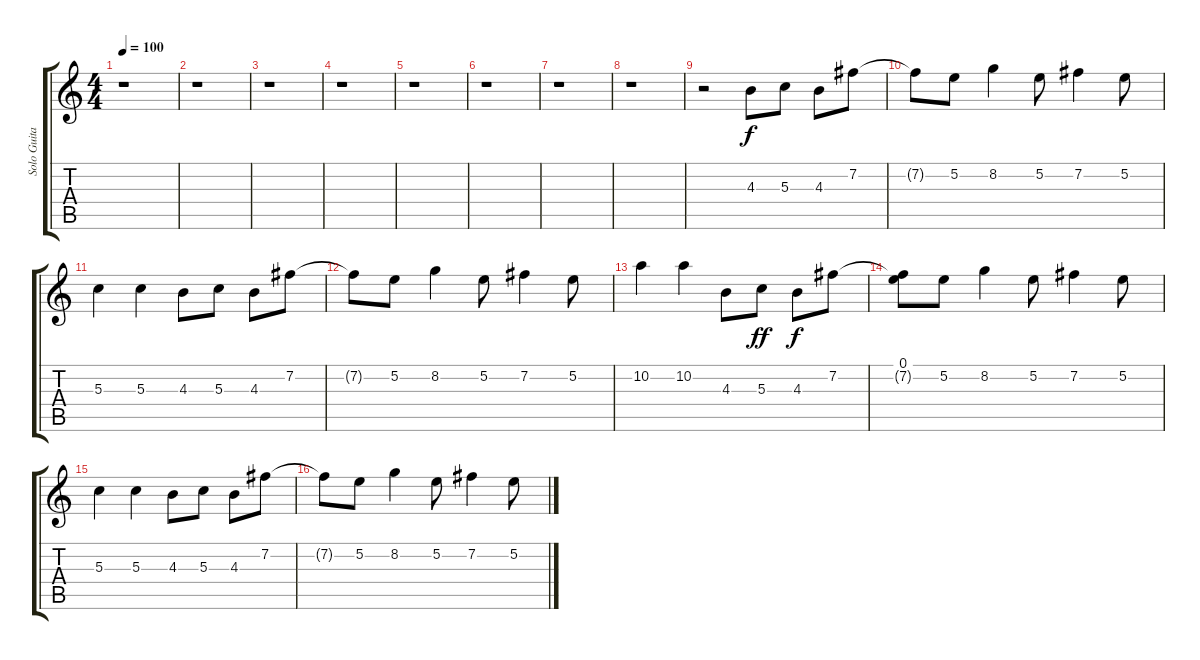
\track ("Solo Guitar" "Solo Guita") {instrument overdrivenguitar}
\staff {score tabs}
\tuning (E4 B3 G3 D3 A2 E2) {hide}
\ts (4 4)
\tempo 100
\clef g2
\ks c
r.1{dy f} |
r.1 |
r.1 |
r.1 |
r.1 |
r.1 |
r.1 |
r.1 |
r.2 4.3.8 5.3.8 4.3.8 7.2.8 |
7.2{t}.8 5.2.8 8.2.4 5.2.8 7.2.4 5.2.8 |
5.3.4 5.3.4 4.3.8 5.3.8 4.3.8 7.2.8 |
7.2{t}.8 5.2.8 8.2.4 5.2.8 7.2.4 5.2.8 |
10.2.4 10.2.4 4.3.8 5.3.8{dy ff} 4.3.8{dy f} 7.2.8 |
(0.1 7.2{t}).8 5.2.8 8.2.4 5.2.8 7.2.4 5.2.8 |
5.3.4 5.3.4 4.3.8 5.3.8 4.3.8 7.2.8 |
7.2{t}.8 5.2.8 8.2.4 5.2.8 7.2.4 5.2.8
